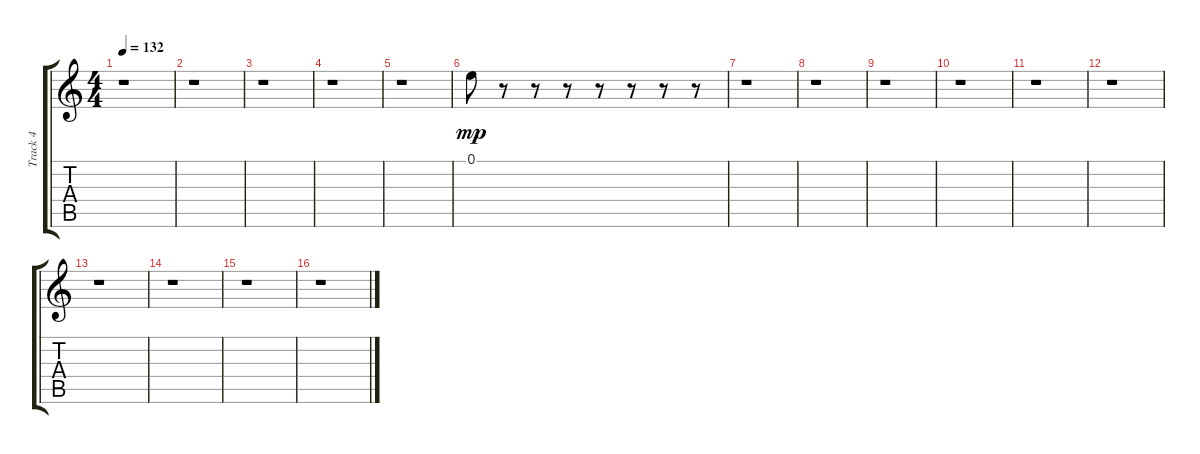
\track ("Track 4" "Track 4") {instrument acousticguitarsteel}
\staff {score tabs}
\tuning (E4 B3 G3 D3 A2 E2) {hide}
\ts (4 4)
\tempo 132
\clef g2
\ks c
r.1{dy mp} |
r.1 |
r.1 |
r.1 |
r.1 |
0.1.8 r.8 r.8 r.8 r.8 r.8 r.8 r.8 |
r.1 |
r.1 |
r.1 |
r.1 |
r.1 |
r.1 |
r.1 |
r.1 |
r.1 |
r.1
